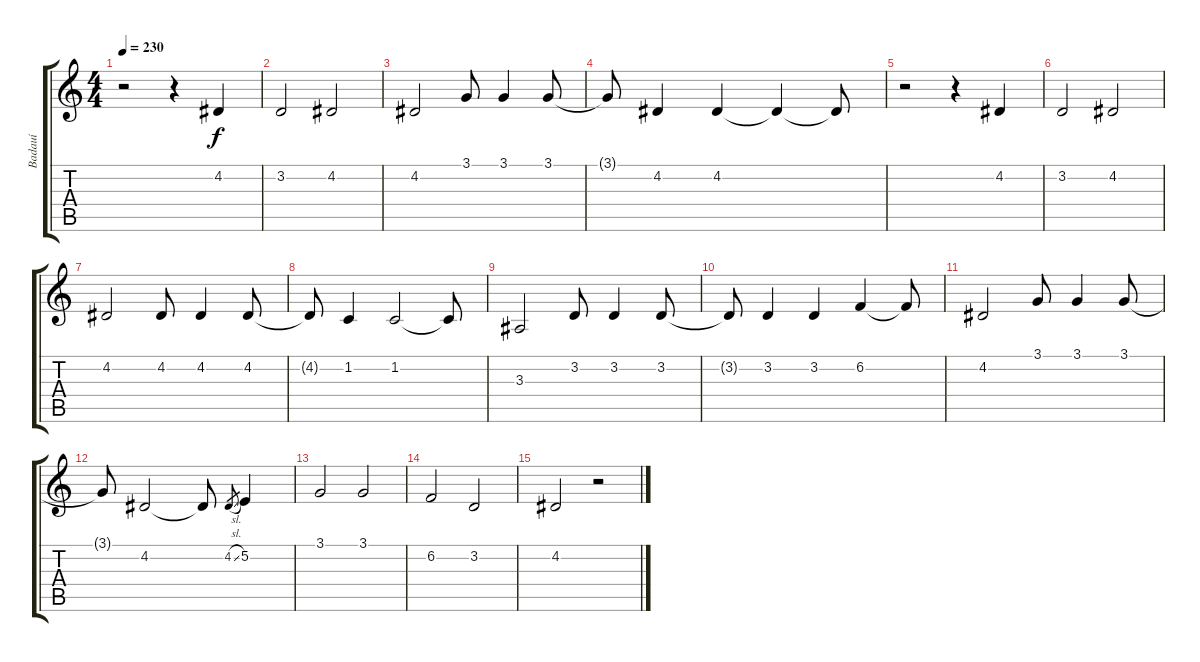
\track ("Badauí" "Badauí") {instrument clarinet}
\staff {score tabs}
\tuning (E4 B3 G3 D3 A2 E2) {hide}
\ts (4 4)
\tempo 230
\clef g2
\ks c
r.2{dy f} r.4 4.2.4 |
3.2.2 4.2.2 |
4.2.2 3.1.8 3.1.4 3.1.8 |
3.1{t}.8 4.2.4 4.2.4 4.2{t}.4 4.2{t}.8 |
r.2 r.4 4.2.4 |
3.2.2 4.2.2 |
4.2.2 4.2.8 4.2.4 4.2.8 |
4.2{t}.8 1.2.4 1.2.2 1.2{t}.8 |
3.3.2 3.2.8 3.2.4 3.2.8 |
3.2{t}.8 3.2.4 3.2.4 6.2.4 6.2{t}.8 |
4.2.2 3.1.8 3.1.4 3.1.8 |
3.1{t}.8 4.2.2 4.2{t}.8 4.2{sl}.8{gr} 5.2.4 |
3.1.2 3.1.2 |
6.2.2 3.2.2 |
4.2.2 r.2
